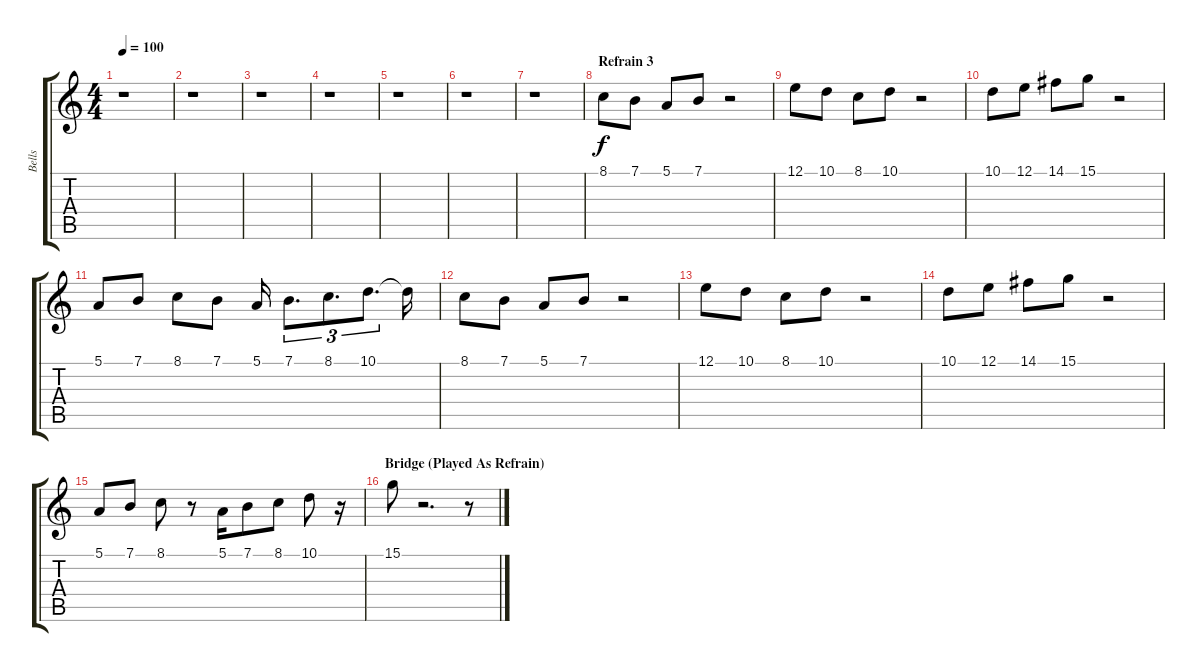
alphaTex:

\track ("Bells" "Bells") {instrument marimba}
\staff {score tabs}
\tuning (E4 B3 G3 D3 A2 E2) {hide}
\ts (4 4)
\tempo 100
\clef g2
\ks c
r.1{dy f} |
r.1 |
r.1 |
r.1 |
r.1 |
r.1 |
r.1 |
\section ("" "Refrain 3")
8.1.8 7.1.8 5.1.8 7.1.8 r.2 |
12.1.8 10.1.8 8.1.8 10.1.8 r.2 |
10.1.8 12.1.8 14.1.8 15.1.8 r.2 |
5.1.8 7.1.8 8.1.8 7.1.8 5.1.16 7.1.8{d tu (3 2)} 8.1.8{d tu (3 2)} 10.1.8{d tu (3 2)} 10.1{t}.16 |
8.1.8 7.1.8 5.1.8 7.1.8 r.2 |
12.1.8 10.1.8 8.1.8 10.1.8 r.2 |
10.1.8 12.1.8 14.1.8 15.1.8 r.2 |
5.1.8 7.1.8 8.1.8 r.8 5.1.16 7.1.8 8.1.8 10.1.8 r.16 |
\section ("" "Bridge (Played As Refrain)")
15.1.8 r.2{d} r.8
